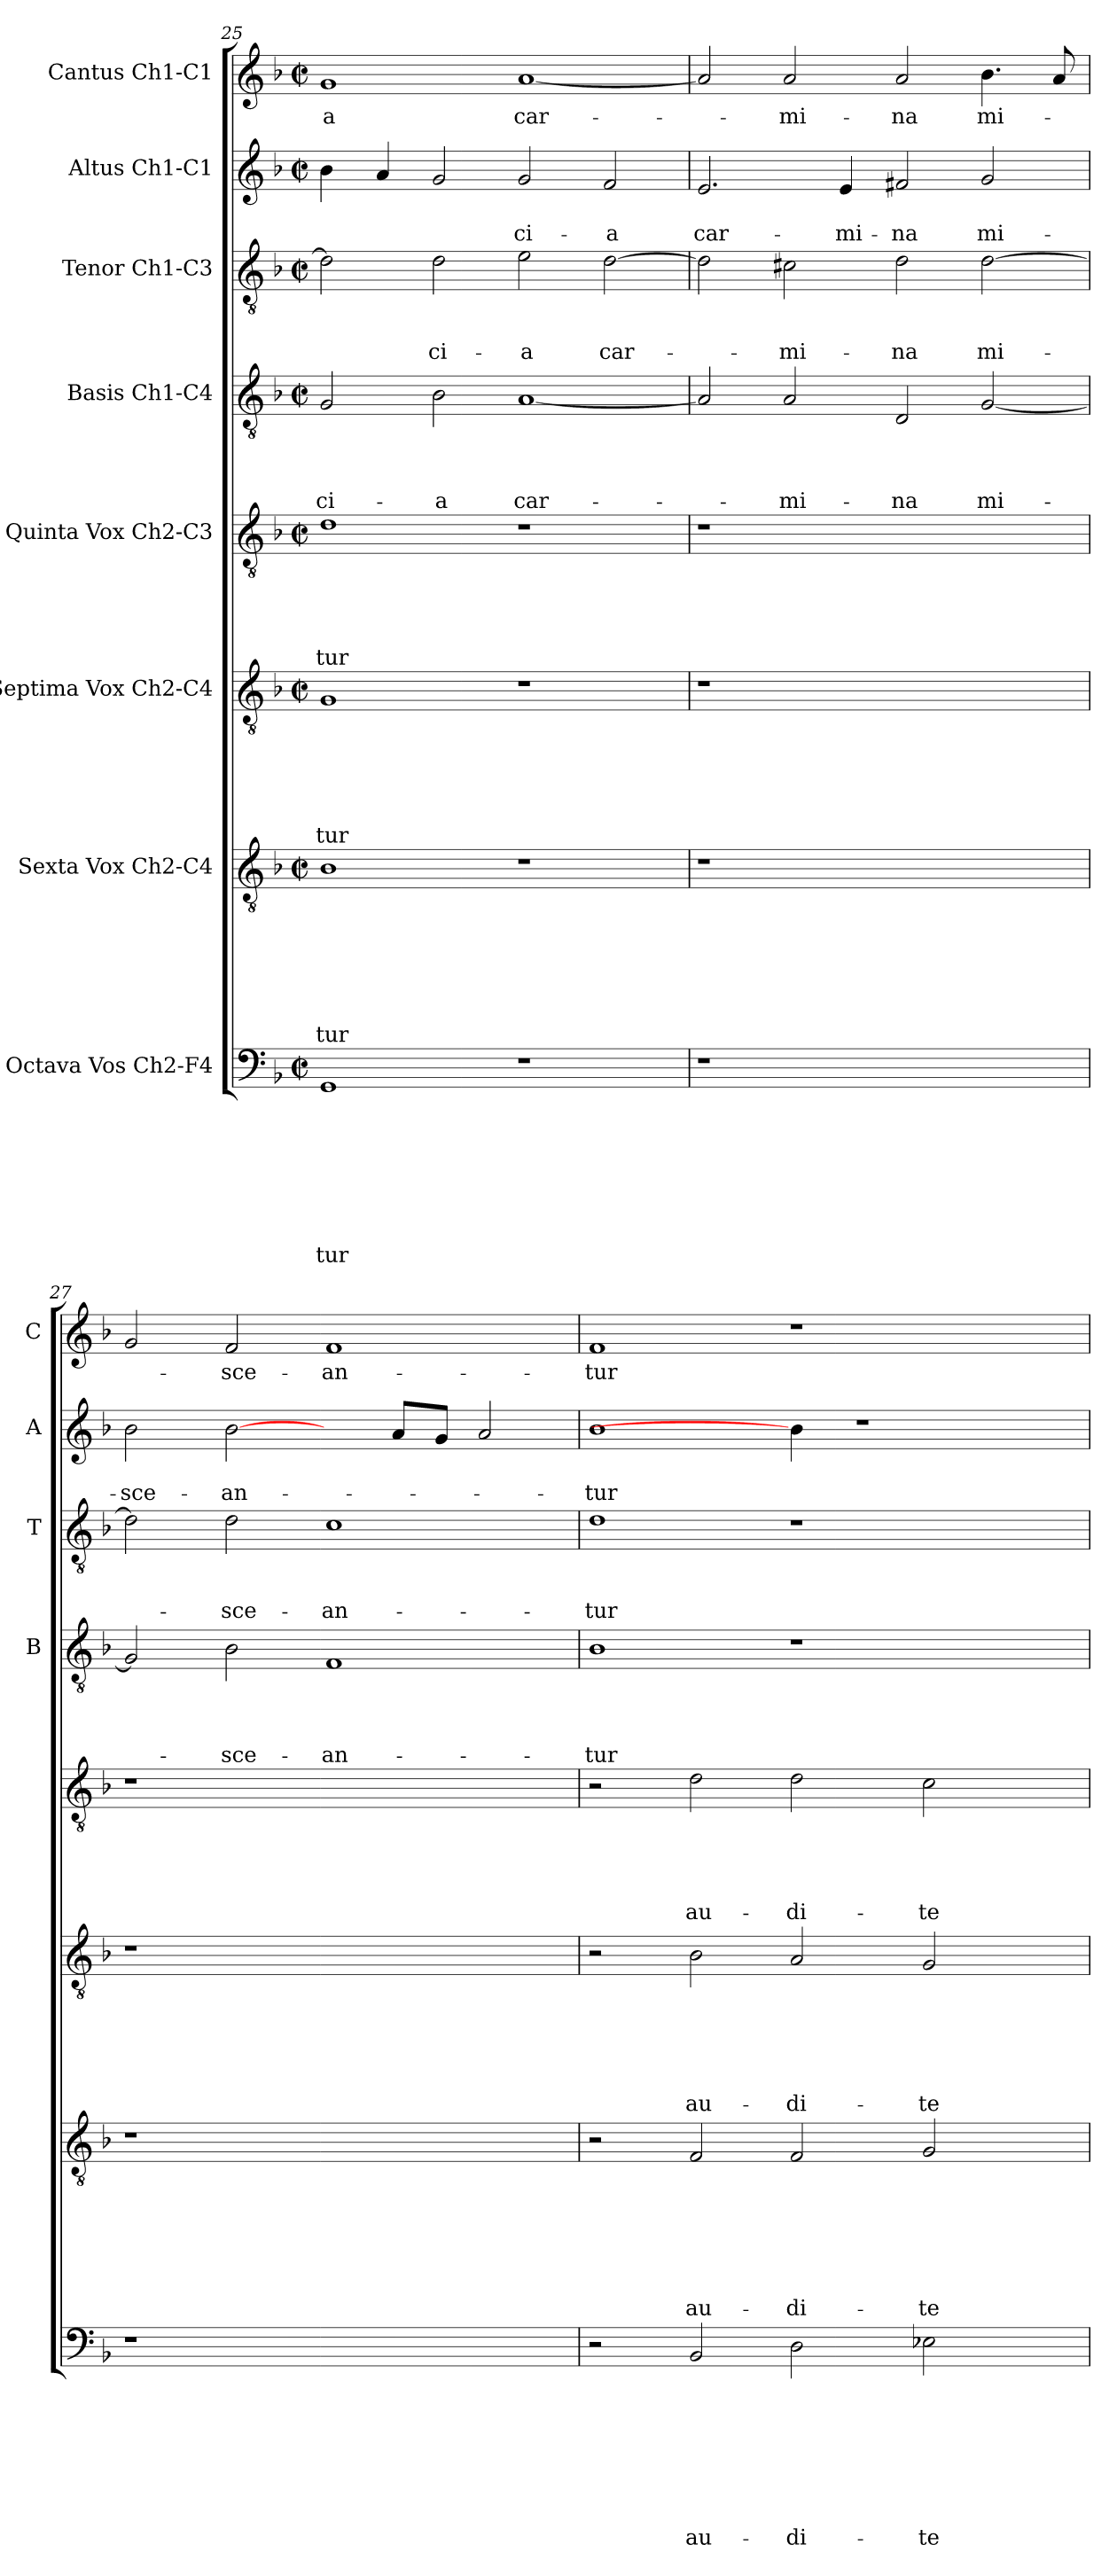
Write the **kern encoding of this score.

**kern	**text	**text	**text	**text	**text	**text	**text	**text	**kern	**text	**text	**text	**text	**text	**text	**text	**kern	**text	**text	**text	**text	**text	**text	**kern	**text	**text	**text	**text	**text	**kern	**text	**text	**text	**text	**kern	**text	**text	**text	**kern	**text	**text	**kern	**text
*part8	*part8	*part8	*part8	*part8	*part8	*part8	*part8	*part8	*part7	*part7	*part7	*part7	*part7	*part7	*part7	*part7	*part6	*part6	*part6	*part6	*part6	*part6	*part6	*part5	*part5	*part5	*part5	*part5	*part5	*part4	*part4	*part4	*part4	*part4	*part3	*part3	*part3	*part3	*part2	*part2	*part2	*part1	*part1
*staff8	*staff8	*staff8	*staff8	*staff8	*staff8	*staff8	*staff8	*staff8	*staff7	*staff7	*staff7	*staff7	*staff7	*staff7	*staff7	*staff7	*staff6	*staff6	*staff6	*staff6	*staff6	*staff6	*staff6	*staff5	*staff5	*staff5	*staff5	*staff5	*staff5	*staff4	*staff4	*staff4	*staff4	*staff4	*staff3	*staff3	*staff3	*staff3	*staff2	*staff2	*staff2	*staff1	*staff1
*I"Octava Vos Ch2-F4	*	*	*	*	*	*	*	*	*I"Sexta Vox Ch2-C4	*	*	*	*	*	*	*	*I"Septima Vox Ch2-C4	*	*	*	*	*	*	*I"Quinta Vox Ch2-C3	*	*	*	*	*	*I"Basis Ch1-C4	*	*	*	*	*I"Tenor Ch1-C3	*	*	*	*I"Altus Ch1-C1	*	*	*I"Cantus Ch1-C1	*
*	*	*	*	*	*	*	*	*	*	*	*	*	*	*	*	*	*	*	*	*	*	*	*	*	*	*	*	*	*	*I'B	*	*	*	*	*I'T	*	*	*	*I'A	*	*	*I'C	*
*clefF4	*	*	*	*	*	*	*	*	*clefGv2	*	*	*	*	*	*	*	*clefGv2	*	*	*	*	*	*	*clefGv2	*	*	*	*	*	*clefGv2	*	*	*	*	*clefGv2	*	*	*	*clefG2	*	*	*clefG2	*
*k[b-]	*	*	*	*	*	*	*	*	*k[b-]	*	*	*	*	*	*	*	*k[b-]	*	*	*	*	*	*	*k[b-]	*	*	*	*	*	*k[b-]	*	*	*	*	*k[b-]	*	*	*	*k[b-]	*	*	*k[b-]	*
*F:	*	*	*	*	*	*	*	*	*F:	*	*	*	*	*	*	*	*F:	*	*	*	*	*	*	*F:	*	*	*	*	*	*F:	*	*	*	*	*F:	*	*	*	*F:	*	*	*F:	*
*M2/2	*	*	*	*	*	*	*	*	*M2/2	*	*	*	*	*	*	*	*M2/2	*	*	*	*	*	*	*M2/2	*	*	*	*	*	*M2/2	*	*	*	*	*M2/2	*	*	*	*M2/2	*	*	*M2/2	*
*met(c|)	*	*	*	*	*	*	*	*	*met(c|)	*	*	*	*	*	*	*	*met(c|)	*	*	*	*	*	*	*met(c|)	*	*	*	*	*	*met(c|)	*	*	*	*	*met(c|)	*	*	*	*met(c|)	*	*	*met(c|)	*
=25	=25	=25	=25	=25	=25	=25	=25	=25	=25	=25	=25	=25	=25	=25	=25	=25	=25	=25	=25	=25	=25	=25	=25	=25	=25	=25	=25	=25	=25	=25	=25	=25	=25	=25	=25	=25	=25	=25	=25	=25	=25	=25	=25
!	!	!	!	!	!	!	!	!LO:LY:b	!	!	!	!	!	!	!	!LO:LY:b	!	!	!	!	!	!	!LO:LY:b	!	!	!	!	!	!LO:LY:b	!	!	!	!	!LO:LY:b	!	!	!	!	!	!	!	!	!LO:LY:b
1GG	.	.	.	.	.	.	.	-tur	1B-	.	.	.	.	.	.	-tur	1G	.	.	.	.	.	-tur	1d	.	.	.	.	-tur	2G/	.	.	.	-ci-	2d\]	.	.	.	4b-\	.	.	1g	-a
.	.	.	.	.	.	.	.	.	.	.	.	.	.	.	.	.	.	.	.	.	.	.	.	.	.	.	.	.	.	.	.	.	.	.	.	.	.	.	4a/	.	.	.	.
!	!	!	!	!	!	!	!	!	!	!	!	!	!	!	!	!	!	!	!	!	!	!	!	!	!	!	!	!	!	!	!	!	!	!LO:LY:b	!	!	!	!LO:LY:b	!	!	!	!	!
.	.	.	.	.	.	.	.	.	.	.	.	.	.	.	.	.	.	.	.	.	.	.	.	.	.	.	.	.	.	2B-\	.	.	.	-a	2d\	.	.	-ci-	2g/	.	.	.	.
!	!	!	!	!	!	!	!	!	!	!	!	!	!	!	!	!	!	!	!	!	!	!	!	!	!	!	!	!	!	!	!	!	!	!LO:LY:b	!	!	!	!LO:LY:b	!	!	!LO:LY:b	!	!LO:LY:b
1r	.	.	.	.	.	.	.	.	1r	.	.	.	.	.	.	.	1r	.	.	.	.	.	.	1r	.	.	.	.	.	[1A	.	.	.	car-	2e\	.	.	-a	2g/	.	-ci-	[1a	car-
!	!	!	!	!	!	!	!	!	!	!	!	!	!	!	!	!	!	!	!	!	!	!	!	!	!	!	!	!	!	!	!	!	!	!	!	!	!	!LO:LY:b	!	!	!LO:LY:b	!	!
.	.	.	.	.	.	.	.	.	.	.	.	.	.	.	.	.	.	.	.	.	.	.	.	.	.	.	.	.	.	.	.	.	.	.	[2d\	.	.	car-	2f/	.	-a	.	.
=26	=26	=26	=26	=26	=26	=26	=26	=26	=26	=26	=26	=26	=26	=26	=26	=26	=26	=26	=26	=26	=26	=26	=26	=26	=26	=26	=26	=26	=26	=26	=26	=26	=26	=26	=26	=26	=26	=26	=26	=26	=26	=26	=26
!	!	!	!	!	!	!	!	!	!	!	!	!	!	!	!	!	!	!	!	!	!	!	!	!	!	!	!	!	!	!	!	!	!	!	!	!	!	!	!	!	!LO:LY:b	!	!
1r	.	.	.	.	.	.	.	.	1r	.	.	.	.	.	.	.	1r	.	.	.	.	.	.	1r	.	.	.	.	.	2A/]	.	.	.	.	2d\]	.	.	.	2.e/	.	car-	2a/]	.
!	!	!	!	!	!	!	!	!	!	!	!	!	!	!	!	!	!	!	!	!	!	!	!	!	!	!	!	!	!	!	!	!	!	!LO:LY:b	!	!	!	!LO:LY:b	!	!	!	!	!LO:LY:b
.	.	.	.	.	.	.	.	.	.	.	.	.	.	.	.	.	.	.	.	.	.	.	.	.	.	.	.	.	.	2A/	.	.	.	-mi-	2c#X\	.	.	-mi-	.	.	.	2a/	-mi-
!	!	!	!	!	!	!	!	!	!	!	!	!	!	!	!	!	!	!	!	!	!	!	!	!	!	!	!	!	!	!	!	!	!	!	!	!	!	!	!	!	!LO:LY:b	!	!
.	.	.	.	.	.	.	.	.	.	.	.	.	.	.	.	.	.	.	.	.	.	.	.	.	.	.	.	.	.	.	.	.	.	.	.	.	.	.	4e/	.	-mi-	.	.
!	!	!	!	!	!	!	!	!	!	!	!	!	!	!	!	!	!	!	!	!	!	!	!	!	!	!	!	!	!	!	!	!	!	!LO:LY:b	!	!	!	!LO:LY:b	!	!	!LO:LY:b	!	!LO:LY:b
1ryy	.	.	.	.	.	.	.	.	1ryy	.	.	.	.	.	.	.	1ryy	.	.	.	.	.	.	1ryy	.	.	.	.	.	2D/	.	.	.	-na	2d\	.	.	-na	2f#X/	.	-na	2a/	-na
!	!	!	!	!	!	!	!	!	!	!	!	!	!	!	!	!	!	!	!	!	!	!	!	!	!	!	!	!	!	!	!	!	!	!LO:LY:b	!	!	!	!LO:LY:b	!	!	!LO:LY:b	!	!LO:LY:b
.	.	.	.	.	.	.	.	.	.	.	.	.	.	.	.	.	.	.	.	.	.	.	.	.	.	.	.	.	.	[2G/	.	.	.	mi-	[2d\	.	.	mi-	2g/	.	mi-	4.b-\	mi-
.	.	.	.	.	.	.	.	.	.	.	.	.	.	.	.	.	.	.	.	.	.	.	.	.	.	.	.	.	.	.	.	.	.	.	.	.	.	.	.	.	.	8a/	.
!!LO:PB:g=z
=27	=27	=27	=27	=27	=27	=27	=27	=27	=27	=27	=27	=27	=27	=27	=27	=27	=27	=27	=27	=27	=27	=27	=27	=27	=27	=27	=27	=27	=27	=27	=27	=27	=27	=27	=27	=27	=27	=27	=27	=27	=27	=27	=27
!	!	!	!	!	!	!	!	!	!	!	!	!	!	!	!	!	!	!	!	!	!	!	!	!	!	!	!	!	!	!	!	!	!	!	!	!	!	!	!	!	!LO:LY:b	!	!
1r	.	.	.	.	.	.	.	.	1r	.	.	.	.	.	.	.	1r	.	.	.	.	.	.	1r	.	.	.	.	.	2G/]	.	.	.	.	2d\]	.	.	.	2b-\	.	-sce-	2g/	.
!	!	!	!	!	!	!	!	!	!	!	!	!	!	!	!	!	!	!	!	!	!	!	!	!	!	!	!	!	!	!	!	!	!	!LO:LY:b	!	!	!	!LO:LY:b	!	!	!LO:LY:b	!	!LO:LY:b
.	.	.	.	.	.	.	.	.	.	.	.	.	.	.	.	.	.	.	.	.	.	.	.	.	.	.	.	.	.	2B-\	.	.	.	-sce-	2d\	.	.	-sce-	[2b-\	.	-an-	2f/	-sce-
!	!	!	!	!	!	!	!	!	!	!	!	!	!	!	!	!	!	!	!	!	!	!	!	!	!	!	!	!	!	!	!	!	!	!LO:LY:b	!	!	!	!LO:LY:b	!	!	!	!	!LO:LY:b
1ryy	.	.	.	.	.	.	.	.	1ryy	.	.	.	.	.	.	.	1ryy	.	.	.	.	.	.	1ryy	.	.	.	.	.	1F	.	.	.	-an-	1c	.	.	-an-	4ryy	.	.	1f	-an-
.	.	.	.	.	.	.	.	.	.	.	.	.	.	.	.	.	.	.	.	.	.	.	.	.	.	.	.	.	.	.	.	.	.	.	.	.	.	.	8a/L	.	.	.	.
.	.	.	.	.	.	.	.	.	.	.	.	.	.	.	.	.	.	.	.	.	.	.	.	.	.	.	.	.	.	.	.	.	.	.	.	.	.	.	8g/J	.	.	.	.
.	.	.	.	.	.	.	.	.	.	.	.	.	.	.	.	.	.	.	.	.	.	.	.	.	.	.	.	.	.	.	.	.	.	.	.	.	.	.	2a/	.	.	.	.
=28	=28	=28	=28	=28	=28	=28	=28	=28	=28	=28	=28	=28	=28	=28	=28	=28	=28	=28	=28	=28	=28	=28	=28	=28	=28	=28	=28	=28	=28	=28	=28	=28	=28	=28	=28	=28	=28	=28	=28	=28	=28	=28	=28
!	!	!	!	!	!	!	!	!	!	!	!	!	!	!	!	!	!	!	!	!	!	!	!	!	!	!	!	!	!	!	!	!	!	!LO:LY:b	!	!	!	!LO:LY:b	!	!	!LO:LY:b	!	!LO:LY:b
2r	.	.	.	.	.	.	.	.	2r	.	.	.	.	.	.	.	2r	.	.	.	.	.	.	2r	.	.	.	.	.	1B-	.	.	.	-tur	1d	.	.	-tur	1b-	.	-tur	1f	-tur
!	!	!	!	!	!	!	!	!LO:LY:b	!	!	!	!	!	!	!	!LO:LY:b	!	!	!	!	!	!	!LO:LY:b	!	!	!	!	!	!LO:LY:b	!	!	!	!	!	!	!	!	!	!	!	!	!	!
2BB-/	.	.	.	.	.	.	.	au-	2F/	.	.	.	.	.	.	au-	2B-\	.	.	.	.	.	au-	2d\	.	.	.	.	au-	.	.	.	.	.	.	.	.	.	.	.	.	.	.
!	!	!	!	!	!	!	!	!LO:LY:b	!	!	!	!	!	!	!	!LO:LY:b	!	!	!	!	!	!	!LO:LY:b	!	!	!	!	!	!LO:LY:b	!	!	!	!	!	!	!	!	!	!	!	!	!	!
2D\	.	.	.	.	.	.	.	-di-	2F/	.	.	.	.	.	.	-di-	2A/	.	.	.	.	.	-di-	2d\	.	.	.	.	-di-	1r	.	.	.	.	1r	.	.	.	4b-\]	.	.	1r	.
.	.	.	.	.	.	.	.	.	.	.	.	.	.	.	.	.	.	.	.	.	.	.	.	.	.	.	.	.	.	.	.	.	.	.	.	.	.	.	1r	.	.	.	.
!	!	!	!	!	!	!	!	!LO:LY:b	!	!	!	!	!	!	!	!LO:LY:b	!	!	!	!	!	!	!LO:LY:b	!	!	!	!	!	!LO:LY:b	!	!	!	!	!	!	!	!	!	!	!	!	!	!
2E-X\	.	.	.	.	.	.	.	-te	2G/	.	.	.	.	.	.	-te	2G/	.	.	.	.	.	-te	2c\	.	.	.	.	-te	.	.	.	.	.	.	.	.	.	.	.	.	.	.
4ryy	.	.	.	.	.	.	.	.	4ryy	.	.	.	.	.	.	.	4ryy	.	.	.	.	.	.	4ryy	.	.	.	.	.	4ryy	.	.	.	.	4ryy	.	.	.	.	.	.	4ryy	.
=	=	=	=	=	=	=	=	=	=	=	=	=	=	=	=	=	=	=	=	=	=	=	=	=	=	=	=	=	=	=	=	=	=	=	=	=	=	=	=	=	=	=	=
*-	*-	*-	*-	*-	*-	*-	*-	*-	*-	*-	*-	*-	*-	*-	*-	*-	*-	*-	*-	*-	*-	*-	*-	*-	*-	*-	*-	*-	*-	*-	*-	*-	*-	*-	*-	*-	*-	*-	*-	*-	*-	*-	*-
